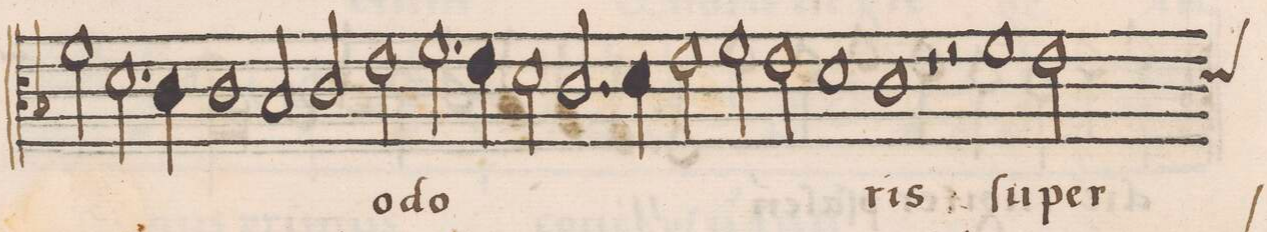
**kern	**text
*I"CANTVS	*
*clefC3	*
*k[b-]	*
*met(C)	*
*M2/1	*
2f\	.
2.d\	.
4c\	.
1c\	.
=29-	=29-
2B-/	.
2c/	-tum
*	*Xij
2e\	o-
=30-	=30-
2.f\	-do-
4e\	.
2d\	.
2.c/	.
=31-	=31-
4d\	.
2e\	.
2f\	.
2e\	.
=32-	=32-
1d	.
1c	-ris
=33-	=33-
1r	.
2r	.
1f\	ſu-
=34-	=34-
*custos:d	*
2e\	-per
*-	*-
